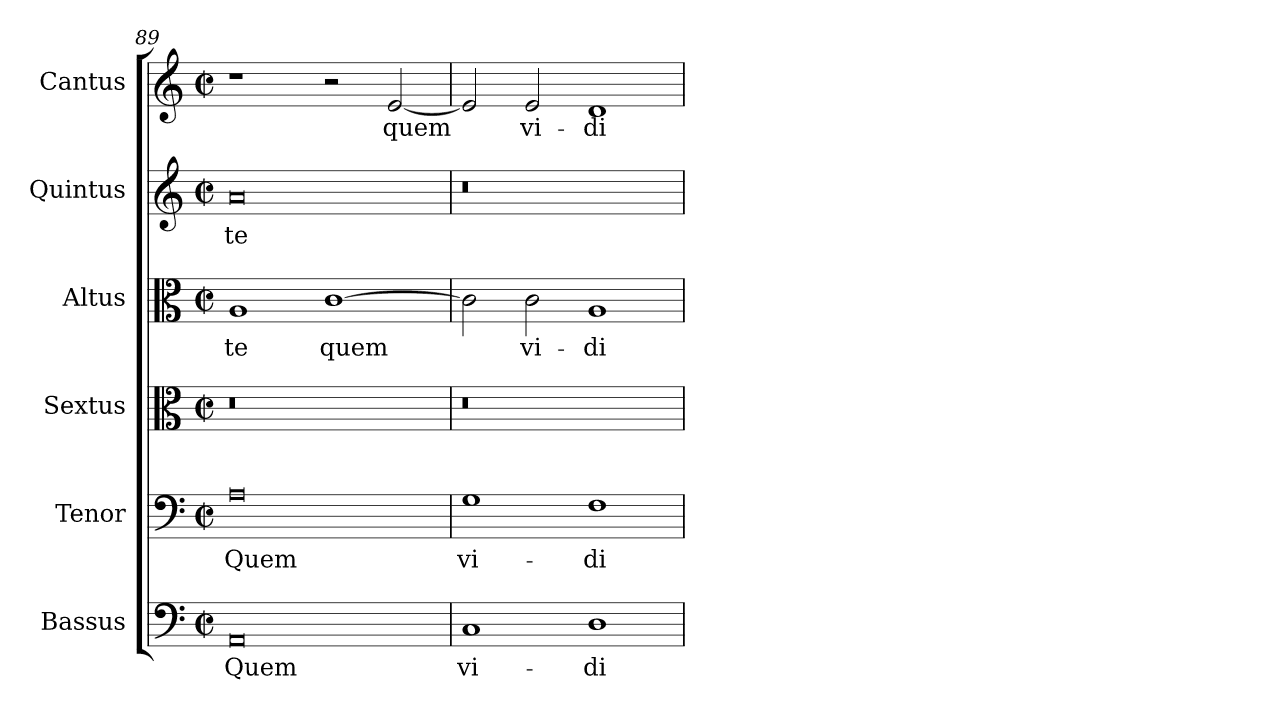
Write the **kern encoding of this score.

**kern	**text	**kern	**text	**kern	**kern	**text	**kern	**text	**kern	**text
*part6	*part6	*part5	*part5	*part4	*part3	*part3	*part2	*part2	*part1	*part1
*staff6	*staff6	*staff5	*staff5	*staff4	*staff3	*staff3	*staff2	*staff2	*staff1	*staff1
*I"Bassus	*	*I"Tenor	*	*I"Sextus	*I"Altus	*	*I"Quintus	*	*I"Cantus	*
*I'Bassus	*	*I'Tenor	*	*I'Sextus	*I'Altus	*	*I'Quintus	*	*I'Cantus	*
!!LO:PB:g=z
*clefF4	*	*clefF4	*	*clefC3	*clefC3	*	*clefG2	*	*clefG2	*
*M2/2	*	*M2/2	*	*M2/2	*M2/2	*	*M2/2	*	*M2/2	*
*met(c|)	*	*met(c|)	*	*met(c|)	*met(c|)	*	*met(c|)	*	*met(c|)	*
=89	=89	=89	=89	=89	=89	=89	=89	=89	=89	=89
!	!LO:LY:b:cj	!	!LO:LY:b:cj	!	!	!LO:LY:b:cj	!	!LO:LY:b:rj	!	!
0AA	Quem	0A	-Quem	0r	1A	-te	0a	-te	1r	.
!	!	!	!	!	!	!LO:LY:b	!	!	!	!
.	.	.	.	.	[>1c	quem	.	.	2r	.
!	!	!	!	!	!	!	!	!	!	!LO:LY:b
.	.	.	.	.	.	.	.	.	[<2e/	quem
=90	=90	=90	=90	=90	=90	=90	=90	=90	=90	=90
!	!LO:LY:b:cj	!	!LO:LY:b:cj	!	!	!	!	!	!	!
1C	vi-	1G	vi-	0r	2c\]	.	0r	.	2e/]	.
!	!	!	!	!	!	!LO:LY:b:cj	!	!	!	!LO:LY:b:cj
.	.	.	.	.	2c\	vi-	.	.	2e/	vi-
!	!LO:LY:b:cj	!	!LO:LY:b:cj	!	!	!LO:LY:b:cj	!	!	!	!LO:LY:b:cj
1D	-di-	1F	-di-	.	1A	-di-	.	.	1d	-di-
=	=	=	=	=	=	=	=	=	=	=
*-	*-	*-	*-	*-	*-	*-	*-	*-	*-	*-
